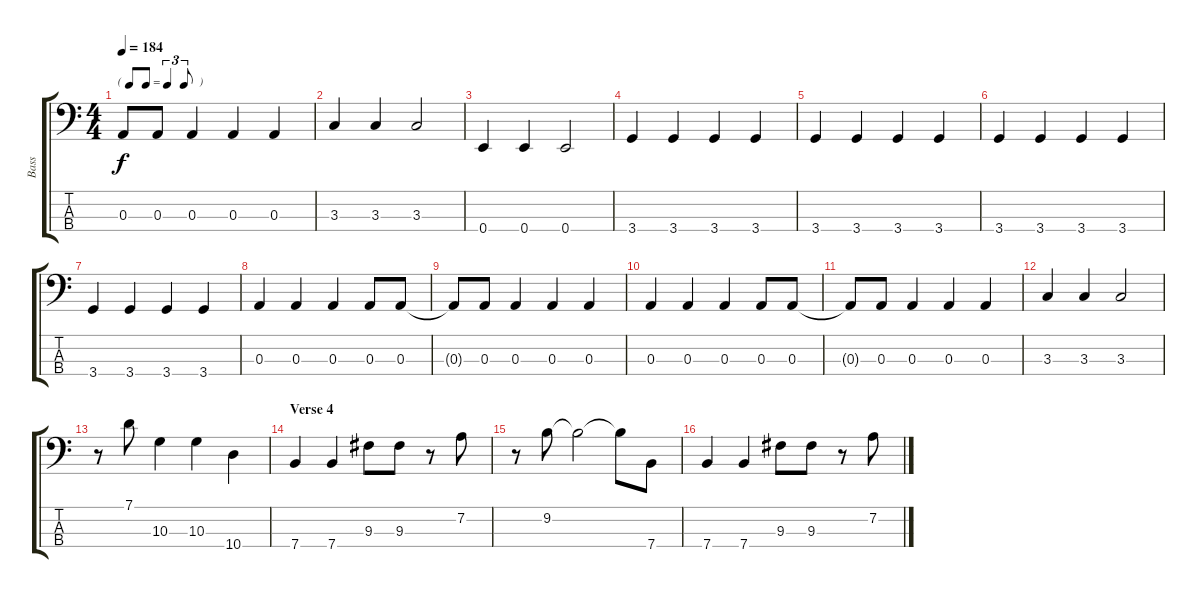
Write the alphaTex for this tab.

\track ("Bass" "Bass") {instrument electricbassfinger}
\staff {score tabs}
\tuning (G2 D2 A1 E1) {hide}
\ts (4 4)
\tf triplet8th
\tempo 184
\clef f4
\ks c
0.3{t}.8{dy f} 0.3.8 0.3.4 0.3.4 0.3.4 |
3.3.4 3.3.4 3.3.2 |
0.4.4 0.4.4 0.4.2 |
3.4.4 3.4.4 3.4.4 3.4.4 |
3.4.4 3.4.4 3.4.4 3.4.4 |
3.4.4 3.4.4 3.4.4 3.4.4 |
3.4.4 3.4.4 3.4.4 3.4.4 |
0.3.4 0.3.4 0.3.4 0.3.8 0.3.8 |
0.3{t}.8 0.3.8 0.3.4 0.3.4 0.3.4 |
0.3.4 0.3.4 0.3.4 0.3.8 0.3.8 |
0.3{t}.8 0.3.8 0.3.4 0.3.4 0.3.4 |
3.3.4 3.3.4 3.3.2 |
r.8 7.1.8 10.3.4 10.3.4 10.4.4 |
\section ("" "Verse 4")
7.4.4 7.4.4 9.3.8 9.3.8 r.8 7.2.8 |
r.8 9.2.8 9.2{t}.2 9.2{t}.8 7.4.8 |
7.4.4 7.4.4 9.3.8 9.3.8 r.8 7.2.8
